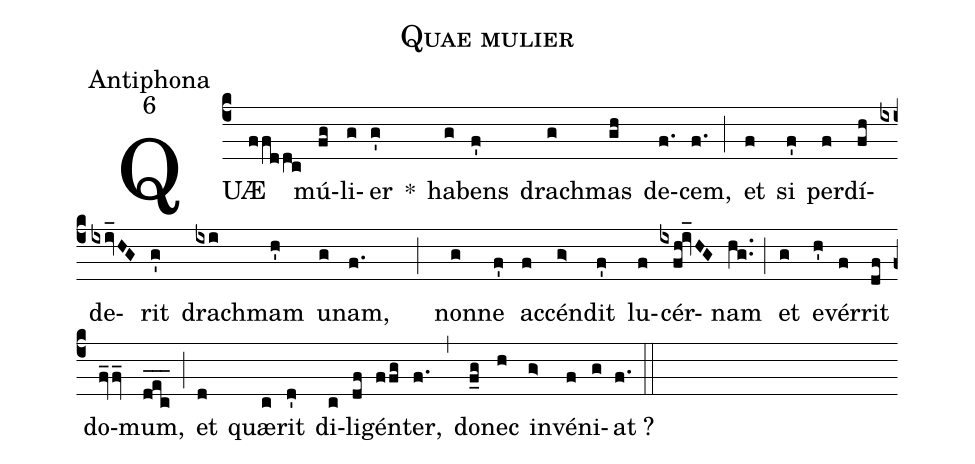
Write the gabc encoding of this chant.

name:Quae mulier;
office-part:Antiphona;
mode:6;
%%
(c4) QUÆ(ffddc) mú(fg)li(g)er(g') *() ha(g)bens(f') dra(g)chmas(gh) de(f.)cem,(f.) (;) et(f) si(f') per(f)dí(fh)de(ixiv_HG)rit(g') drach(ixi)mam(h') u(g)nam,(f.) ( ;) non(g)ne(f') ac(f)cén(g>)dit(f') lu(f)cér(ixfh!iv_HG)nam(hg..) (;) et(g) e(h')vér(f)rit(df) do(fv_2/fv_)mum,(dec___) (;) et(d) quæ(c)rit(d') di(c)li(df)gén(ffg)ter,(f.) (,) do(f_g)nec(h) in(g>)vé(f)ni(g)at ?(f.) (::)
